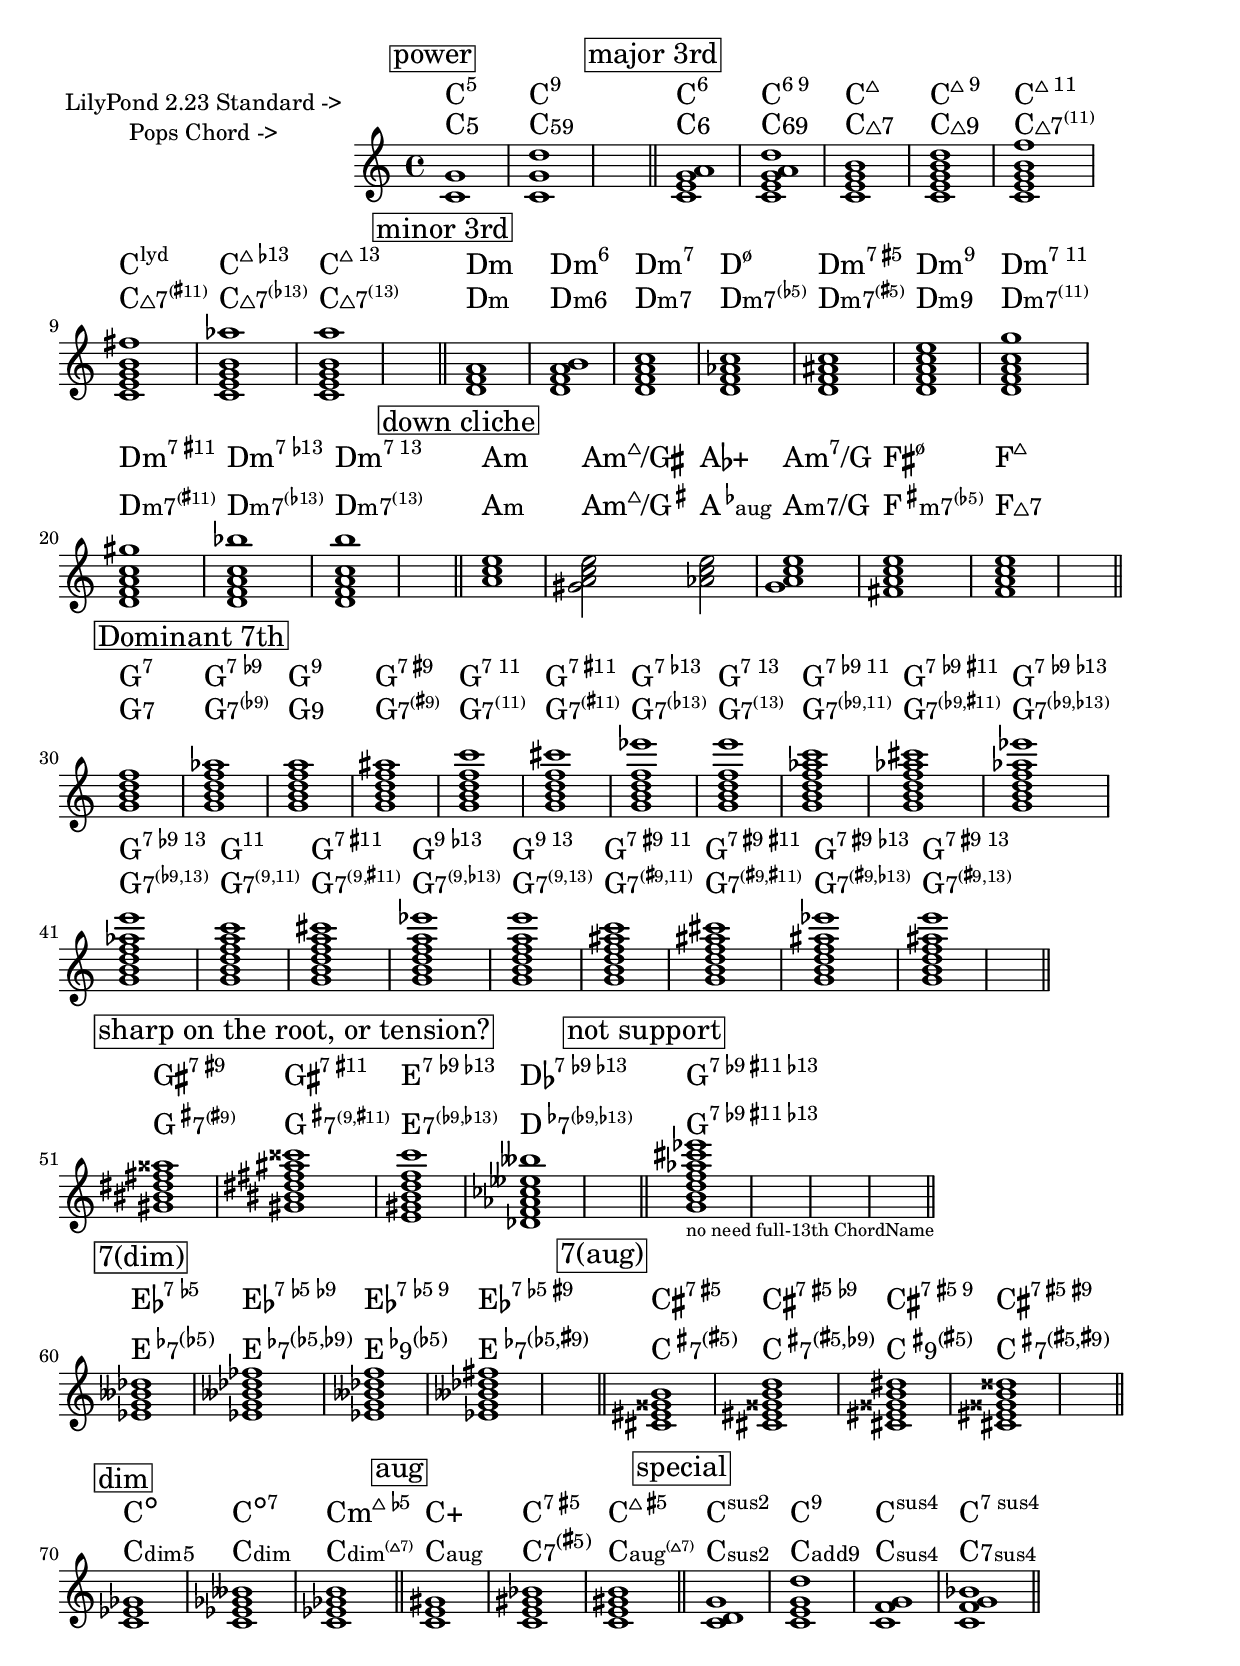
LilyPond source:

%% Kuruma,Keizo k@ nospam flat7th.org (please remove nospam)
\version "2.23.12"
%% Kuruma,Keizo k@ nospam flat7th.org (please remove nospam)
\version "2.23.12"

%% modification of the procedure "chordRootNamer", Pops Chord Name
%%---- Definition of chord alterations -------
%%  (based on https://github.com/artemispax/lilyscores)
#(define (popsChordRootNamer pitch majmin)  ;majmin is a required argument for "chordNamer", but not used here
  (let* ((alt (ly:pitch-alteration pitch)))
    (make-line-markup
      (list
        (make-simple-markup
          (vector-ref #("C" "D" "E" "F" "G" "A" "B")
            (ly:pitch-notename pitch)))
        (if (= alt 0)      ; alteration ?
          (markup "")      ; do nothing
          (make-line-markup ; markup sharp or flat
            (list
              (make-hspace-markup (if (= alt FLAT) 0.5 0.5))
              (make-fontsize-markup -2.5
                (make-raise-markup 1.2 (alteration->text-accidental-markup alt))
              )
              (make-hspace-markup (if (= alt SHARP) 0.2 0.1))
            ))
        )
      )
    )
  )
)

%% modification of the procedure "chordRootNamer", Roman Number Degree Chord Name
%% works only C Major. so need "translate to c" block on outside.
#(define (CMajDegreeNamer pitch majmin)  ;majmin is a required argument for "chordNamer", but not used here
  (let* ((alt (ly:pitch-alteration pitch)))
    (make-line-markup
      (list
        (if (= alt 0)      ; alteration ?
          (markup "")      ; do nothing
          (make-line-markup ; markup sharp or flat
            (list
              (make-hspace-markup (if (= alt FLAT) 0.5 0.5))
              (make-fontsize-markup -2.5
                (make-raise-markup 1.2 (alteration->text-accidental-markup alt))
              )
              (make-hspace-markup (if (= alt SHARP) 0.2 0.1))
            ))
        )
        (make-simple-markup
          (vector-ref #("I" "II" "III" "IV" "V" "VI" "VII")
            (ly:pitch-notename pitch)))
      )
    )
  )
)


%accSharp = \markup { \super \sharp }
%accFlat  = \markup { \super \flat }
accSharp = \markup { \musicglyph "accidentals.sharp.figbass" }
accFlat = \markup { \musicglyph "accidentals.flat.figbass" }

popsChordExceptMarkup = {
% power
  <c g>1-\markup		{ \fontsize #-1.5 { "5" } } % :5
  <c g d'>1-\markup		{ \fontsize #-2.5 { "59" } } % :5.9
  <c e g d'>1-\markup		{ \fontsize #-2.5 { "add9" } } % ?

% major 3rd
  <c e g a>1-\markup		{ \fontsize #-1.5 { "6" } } % :6
  <c e g a d'>1-\markup		{ \fontsize #-1.5 { "69" } } % :6.9
  <c e g b>1-\markup		{ \fontsize #-1.5 { #whiteTriangleMarkup "7" } } % :maj7
  <c e g b d'>1-\markup		{ \fontsize #-1.5 { #whiteTriangleMarkup "9" } } % :maj9
  <c e g b f'>1-\markup		{ \fontsize #-1.5 { #whiteTriangleMarkup "7" \super { "(11)" } } } % :maj7.11
  <c e g b fis'>1-\markup	{ \fontsize #-1.5 { #whiteTriangleMarkup "7" \super { "(" \accSharp "11)" } } } % :maj7.11+
  <c e g b as'>1-\markup	{ \fontsize #-1.5 { #whiteTriangleMarkup "7" \super { "(" \accFlat "13)" } } } % :maj7.13-
  <c e g b a'>1-\markup		{ \fontsize #-1.5 { #whiteTriangleMarkup "7" \super { "(13)" } } } % :maj7.13

% minor 3rd
  <c es g>1-\markup		{ \fontsize #-1.5 { "m" } } % :m
  <c es g a>1-\markup		{ \fontsize #-1.5 { "m6" } } % :m.6
  <c es g bes>1-\markup		{ \fontsize #-1.5 { "m7" } } % :m7
  <c es ges bes>1-\markup	{ \fontsize #-1.5 { "m7" \super { "(" \accFlat "5)" } } } % :m7.5-
  <c es gis bes>1-\markup	{ \fontsize #-1.5 { "m7" \super { "(" \accSharp "5)" } } } % :m7.5+
  <c es g bes d'>1-\markup	{ \fontsize #-1.5 { "m9" } } % :m9
  <c es g bes f'>1-\markup	{ \fontsize #-1.5 { "m7" \super { "(11)" } } } % :m7.11
  <c es g bes fis'>1-\markup	{ \fontsize #-1.5 { "m7" \super { "(" \accSharp "11)" } } } % :m7.11+
  <c es g bes as'>1-\markup	{ \fontsize #-1.5 { "m7" \super { "(" \accFlat "13)" } } } % :m7.13-
  <c es g bes a'>1-\markup	{ \fontsize #-1.5 { "m7" \super { "(13)" } } } % :m7.13
  <c es g b'>1-\markup		{ \fontsize #-1.5 { "m7" \super { "(maj7)" } } } % :m.maj7

% dominant 7th
  <c e g bes>1-\markup		{ \fontsize #-1.5 { "7" } } % :7
  <c e g bes d'>1-\markup	{ \fontsize #-1.5 { "9" } } % :9
  <c e g bes des'>1-\markup	{ \fontsize #-1.5 { "7" \super { "(" \accFlat "9)" } } } % :9-
  <c e g bes dis'>1-\markup	{ \fontsize #-1.5 { "7" \super { "(" \accSharp "9)" } } } % :9+
  <c e g bes f'>1-\markup	{ \fontsize #-1.5 { "7" \super { "(11)" } } } % :7.11
  <c e g bes fis'>1-\markup	{ \fontsize #-1.5 { "7" \super { "(" \accSharp "11)" } } } % :7.11+
  <c e g bes as'>1-\markup	 { \fontsize #-1.5 { "7" \super { "(" \accFlat "13)" } } } % :7.13-
  <c e g bes a'>1-\markup	 { \fontsize #-1.5 { "7" \super { "(13)" } } } % :7.13
  <c e g bes d' f'>1-\markup	 { \fontsize #-1.5 { "7" \super { "(9,11)" } } } % :9.13
  <c e g bes d' fis'>1-\markup	 { \fontsize #-1.5 { "7" \super { "(9," \accSharp "11)" } } } % :9.11+
  <c e g bes d' as'>1-\markup	 { \fontsize #-1.5 { "7" \super { "(9," \accFlat "13)" } } } % :9.13-
  <c e g bes d' a'>1-\markup	 { \fontsize #-1.5 { "7" \super { "(9,13)" } } } % :9.13
  <c e g bes des' f'>1-\markup   { \fontsize #-1.5 { "7" \super { "(" \accFlat "9,11)" } } } % :9-.11
  <c e g bes des' fis'>1-\markup { \fontsize #-1.5 { "7" \super { "(" \accFlat "9," \accSharp "11)" } } } % :9-.11+
  <c e g bes des' as'>1-\markup	 { \fontsize #-1.5 { "7" \super { "(" \accFlat "9," \accFlat "13)" } } } % :9-.13-
  <c e g bes des' a'>1-\markup	 { \fontsize #-1.5 { "7" \super { "(" \accFlat "9,13)" } } } % :9-.13
  <c e g bes dis' f'>1-\markup   { \fontsize #-1.5 { "7" \super { "(" \accSharp "9,11)" } } } % :9+.11
  <c e g bes dis' fis'>1-\markup { \fontsize #-1.5 { "7" \super { "(" \accSharp "9," \accSharp "11)" } } } % :9+.11+
  <c e g bes dis' as'>1-\markup	 { \fontsize #-1.5 { "7" \super { "(" \accSharp "9," \accFlat "13)" } } } % :9+.13-
  <c e g bes dis' a'>1-\markup	 { \fontsize #-1.5 { "7" \super { "(" \accSharp "9,13)" } } } % :9+.13
  %% I don't need "g1:9-.11+.13-" etc.

% dominant 7th -5
  <c e ges bes>1-\markup	{ \fontsize #-1.5 { "7" } \super { "(" \accFlat "5)" } } % :7.5-
  <c e ges bes d'>1-\markup	{ \fontsize #-1.5 { "9" } \super { "(" \accFlat "5)" } } % :9.5-
  <c e ges bes des'>1-\markup	{ \fontsize #-1.5 { "7" } \super { "(" \accFlat "5," \accFlat "9)" } } % :9-.5-
  <c e ges bes dis'>1-\markup	{ \fontsize #-1.5 { "7" } \super { "(" \accFlat "5," \accSharp "9)" } } % :9+.5-

% dominant 7th +5
  <c e gis bes>1-\markup	{ \fontsize #-1.5 { "7" } \super { "(" \accSharp "5)" } } % :7.5+  :aug7
  <c e gis bes d'>1-\markup	{ \fontsize #-1.5 { "9" } \super { "(" \accSharp "5)" } } % :9.5+
  <c e gis bes des'>1-\markup	{ \fontsize #-1.5 { "7" } \super { "(" \accSharp "5," \accFlat "9)" } } % :9-.5+
  <c e gis bes dis'>1-\markup	{ \fontsize #-1.5 { "7" } \super { "(" \accSharp "5," \accSharp "9)" } } % :9+.5+

% diminish
  <c es ges>1-\markup		{ \fontsize #-2.5 { "dim5" } } % :dim
  <c es ges beses>1-\markup	{ \fontsize #-2.5 { "dim" } } % :dim7
  <c es ges b>1-\markup		{ \fontsize #-2.5 { "dim" \super { "(" #whiteTriangleMarkup "7)" } } }

% augument
  <c e gis>1-\markup		{ \fontsize #-2.5 { "aug" } } % :aug
  <c e gis b>1-\markup		{ \fontsize #-2.5 { "aug" \super { "(" #whiteTriangleMarkup "7)" } } }

% suspended
  <c d g>1-\markup		{ \fontsize #-3 { "sus2" } }
  <c f g>1-\markup		{ \fontsize #-3 { "sus4" } }
  <c f g bes>1-\markup		{ \fontsize #-1.5 { "7" } \fontsize #-3 { "sus4" }}

}

popsChordExcept = #(append
  (sequential-music-to-chord-exceptions popsChordExceptMarkup #t)
  ignatzekExceptions)

\layout {
  \override ChordName.font-family = #'roman
  \override ChordName.font-size = #2.0
  \context {
    \ChordNames

    chordRootNamer = #popsChordRootNamer  % update the chord names
    %%chordRootNamer = #CMajDegreeNamer   % update the chord names

    chordNameExceptions = #popsChordExcept  % update the chord exceptions
  }
}



myChord = \chordmode
{
  \key c \major

  \mark \markup \box {"power"}
  c1:5 c1:5.9
  s1 \bar "||"

  \mark \markup \box {"major 3rd"}
  c1:6 c1:6.9  c1:maj7 c1:maj9 c1:maj7.11 c1:maj7.11+ c1:maj7.13- c1:maj7.13
  s1 \bar "||"

  \mark \markup \box {"minor 3rd"}
  d1:m d1:m6 d1:m7 d1:m7.5- d1:m7.5+ d1:m9 d1:m7.11 d1:m7.11+ d1:m7.13- d1:m7.13
  s1 \bar "||"

  \mark \markup \box {"down cliche"}
  a1:m  a2:m7+/gis as2:aug  a1:m7/g fis1:m7.5- f1:maj7
  s1 \bar "||"

  \mark \markup \box {"Dominant 7th"}
  g1:7 g1:9- g1:9 g1:9+ g1:7.11 g1:7.11+ g1:7.13- g1:7.13
  g1:9-.11 g1:9-.11+ g1:9-.13- g1:9-.13
  g1:9.11 g1:9.11+ g1:9.13- g1:9.13
  g1:9+.11 g1:9+.11+ g1:9+.13- g1:9+.13
  s1 \bar "||"

  \break
  \mark \markup \box {"sharp on the root, or tension?"}
  gis1:9+ gis1:11+ e1:9-.13- des1:9-.13-
  s1 \bar "||"

  \mark \markup \box {"not support"}
  g1:9-.11+.13-_\markup { \fontsize #-2 {"no need full-13th ChordName"}}
  s1 s1 s1 \bar "||"

  \break
  \mark \markup \box {"7(dim)"}
  es1:7.5- es1:9-.5- es1:9.5- es1:9+.5-
  s1 \bar "||"
  \mark \markup \box {"7(aug)"}
  cis1:7.5+ cis1:9-.5+ cis1:9.5+ cis1:9+.5+
  s1 \bar "||"

  \mark \markup \box {"dim"}
  c1:dim c1:dim7 <c' es' ges' b'>1
  \bar "||"
  \mark \markup \box {"aug"}
  c1:aug c1:aug7 <c' e' gis' b'>1
  \bar "||"

  \mark \markup \box {"special"}
  <c' d' g'>1  <c' e' g' d''>1 <c' f' g'>1 <c' f' g' bes'>1 
  \bar "||"
}


\score {
  \transpose c c {
    <<
      \new ChordNames
      \with {
	chordRootNamer = #note-name->markup
	chordNameExceptions = #ignatzekExceptions
      }
      \chordmode {
	\set instrumentName = #"LilyPond 2.23 Standard ->"
	\myChord
      }

      \new ChordNames
      \chordmode {
	\set instrumentName = #"Pops Chord ->"
	\myChord
      }

      \new Voice
      \myChord
    >>
  }

  \layout {
    indent = 50\mm
    ragged-right = ##t

    \context {
      \ChordNames
      \consists "Instrument_name_engraver"
    }
  }
}
